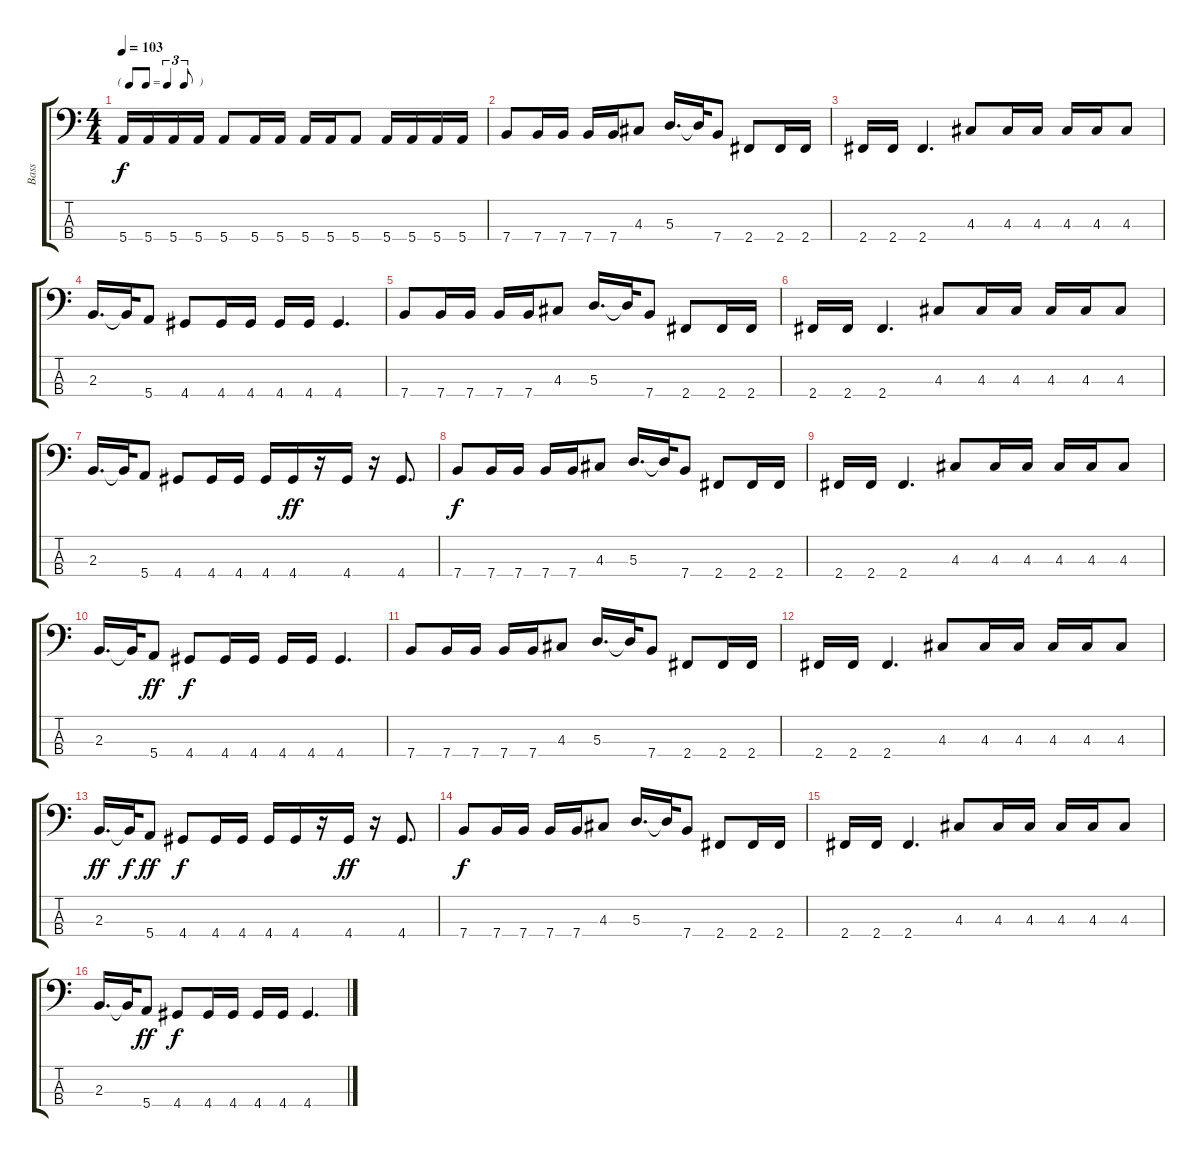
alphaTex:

\track ("Bass" "Bass") {instrument electricbassfinger}
\staff {score tabs}
\tuning (G2 D2 A1 E1) {hide}
\ts (4 4)
\tf triplet8th
\tempo 103
\clef f4
\ks c
5.4.16{dy f} 5.4.16 5.4.16 5.4.16 5.4.8 5.4.16 5.4.16 5.4.16 5.4.16 5.4.8 5.4.16 5.4.16 5.4.16 5.4.16 |
7.4.8 7.4.16 7.4.16 7.4.16 7.4.16 4.3.8 5.3.16{d} 5.3{t}.32 7.4.8 2.4.8 2.4.16 2.4.16 |
2.4.16 2.4.16 2.4.4{d} 4.3.8 4.3.16 4.3.16 4.3.16 4.3.16 4.3.8 |
2.3.16{d} 2.3{t}.32 5.4.8 4.4.8 4.4.16 4.4.16 4.4.16 4.4.16 4.4.4{d} |
7.4.8 7.4.16 7.4.16 7.4.16 7.4.16 4.3.8 5.3.16{d} 5.3{t}.32 7.4.8 2.4.8 2.4.16 2.4.16 |
2.4.16 2.4.16 2.4.4{d} 4.3.8 4.3.16 4.3.16 4.3.16 4.3.16 4.3.8 |
2.3.16{d} 2.3{t}.32 5.4.8 4.4.8 4.4.16 4.4.16 4.4.16 4.4.16{dy ff} r.16 4.4.16 r.16 4.4.8{d} |
7.4.8{dy f} 7.4.16 7.4.16 7.4.16 7.4.16 4.3.8 5.3.16{d} 5.3{t}.32 7.4.8 2.4.8 2.4.16 2.4.16 |
2.4.16 2.4.16 2.4.4{d} 4.3.8 4.3.16 4.3.16 4.3.16 4.3.16 4.3.8 |
2.3.16{d} 2.3{t}.32 5.4.8{dy ff} 4.4.8{dy f} 4.4.16 4.4.16 4.4.16 4.4.16 4.4.4{d} |
7.4.8 7.4.16 7.4.16 7.4.16 7.4.16 4.3.8 5.3.16{d} 5.3{t}.32 7.4.8 2.4.8 2.4.16 2.4.16 |
2.4.16 2.4.16 2.4.4{d} 4.3.8 4.3.16 4.3.16 4.3.16 4.3.16 4.3.8 |
2.3.16{d dy ff} 2.3{t}.32{dy f} 5.4.8{dy ff} 4.4.8{dy f} 4.4.16 4.4.16 4.4.16 4.4.16 r.16 4.4.16{dy ff} r.16 4.4.8{d} |
7.4.8{dy f} 7.4.16 7.4.16 7.4.16 7.4.16 4.3.8 5.3.16{d} 5.3{t}.32 7.4.8 2.4.8 2.4.16 2.4.16 |
2.4.16 2.4.16 2.4.4{d} 4.3.8 4.3.16 4.3.16 4.3.16 4.3.16 4.3.8 |
2.3.16{d} 2.3{t}.32 5.4.8{dy ff} 4.4.8{dy f} 4.4.16 4.4.16 4.4.16 4.4.16 4.4.4{d}
